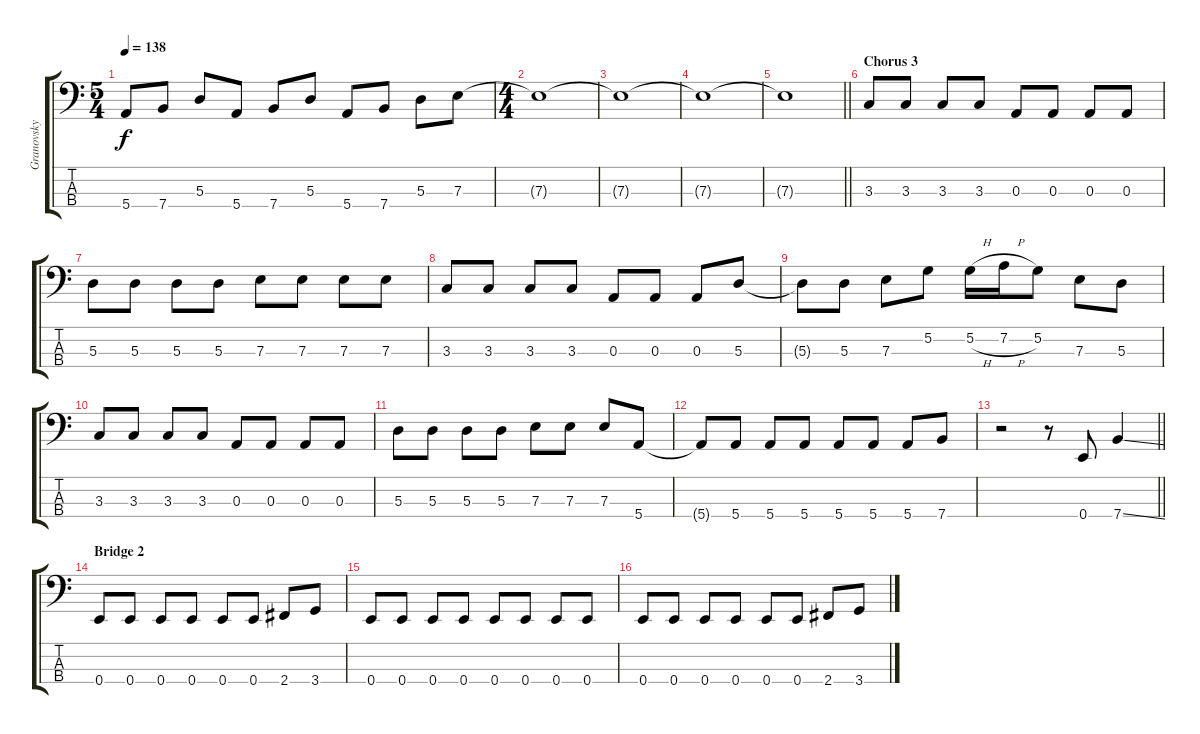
\track ("Granovsky" "Granovsky") {instrument electricbassfinger}
\staff {score tabs}
\tuning (G2 D2 A1 E1) {hide}
\ts (5 4)
\tempo 138
\clef f4
\ks c
5.4.8{dy f} 7.4.8 5.3.8 5.4.8 7.4.8 5.3.8 5.4.8 7.4.8 5.3.8 7.3.8 |
\ts (4 4)
7.3{t}.1 |
7.3{t}.1 |
7.3{t}.1 |
\barLineRight lightlight
7.3{t}.1 |
\section ("" "Chorus 3")
3.3.8 3.3.8 3.3.8 3.3.8 0.3.8 0.3.8 0.3.8 0.3.8 |
5.3.8 5.3.8 5.3.8 5.3.8 7.3.8 7.3.8 7.3.8 7.3.8 |
3.3.8 3.3.8 3.3.8 3.3.8 0.3.8 0.3.8 0.3.8 5.3.8 |
5.3{t}.8 5.3.8 7.3.8 5.2.8 5.2{h}.16 7.2{h}.16 5.2.8 7.3.8 5.3.8 |
3.3.8 3.3.8 3.3.8 3.3.8 0.3.8 0.3.8 0.3.8 0.3.8 |
5.3.8 5.3.8 5.3.8 5.3.8 7.3.8 7.3.8 7.3.8 5.4.8 |
5.4{t}.8 5.4.8 5.4.8 5.4.8 5.4.8 5.4.8 5.4.8 7.4.8 |
\barLineRight lightlight
r.2 r.8 0.4.8 7.4{ss}.4 |
\section ("" "Bridge 2")
0.4.8 0.4.8 0.4.8 0.4.8 0.4.8 0.4.8 2.4.8 3.4.8 |
0.4.8 0.4.8 0.4.8 0.4.8 0.4.8 0.4.8 0.4.8 0.4.8 |
0.4.8 0.4.8 0.4.8 0.4.8 0.4.8 0.4.8 2.4.8 3.4.8
